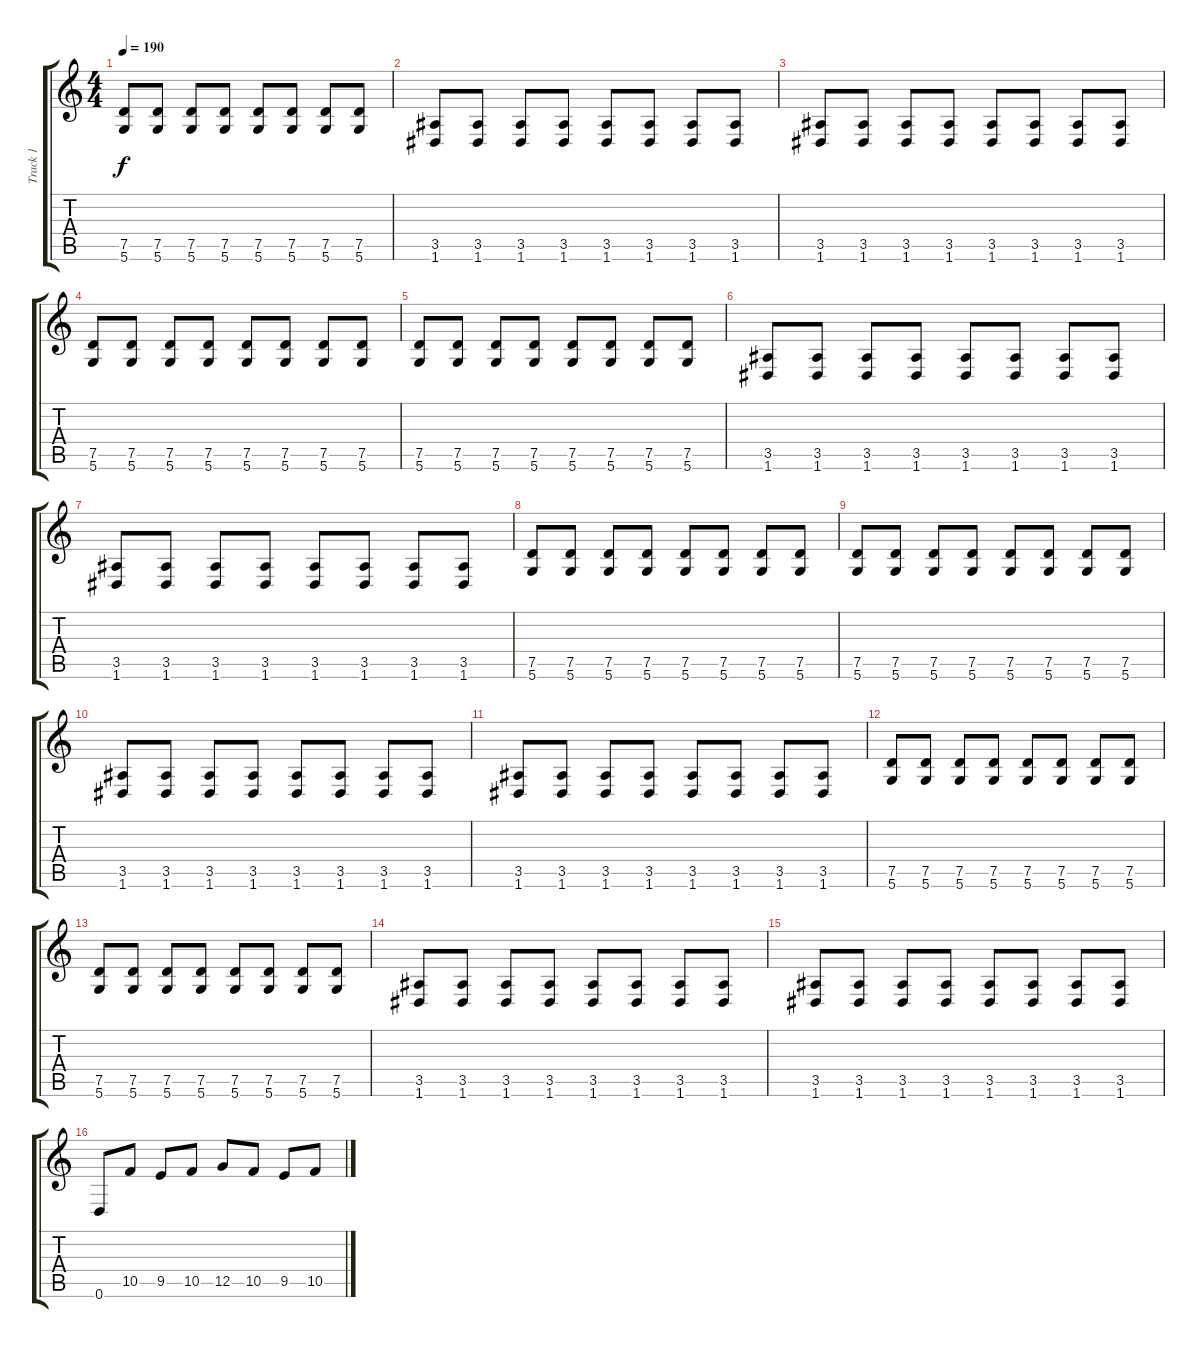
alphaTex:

\track ("Track 1" "Track 1") {instrument distortionguitar}
\staff {score tabs}
\tuning (D4 A3 F3 C3 G2 D2) {hide}
\ts (4 4)
\tempo 190
\clef g2
\ks c
(7.5 5.6).8{dy f} (7.5 5.6).8 (7.5 5.6).8 (7.5 5.6).8 (7.5 5.6).8 (7.5 5.6).8 (7.5 5.6).8 (7.5 5.6).8 |
(3.5 1.6).8 (3.5 1.6).8 (3.5 1.6).8 (3.5 1.6).8 (3.5 1.6).8 (3.5 1.6).8 (3.5 1.6).8 (3.5 1.6).8 |
(3.5 1.6).8 (3.5 1.6).8 (3.5 1.6).8 (3.5 1.6).8 (3.5 1.6).8 (3.5 1.6).8 (3.5 1.6).8 (3.5 1.6).8 |
(7.5 5.6).8 (7.5 5.6).8 (7.5 5.6).8 (7.5 5.6).8 (7.5 5.6).8 (7.5 5.6).8 (7.5 5.6).8 (7.5 5.6).8 |
(7.5 5.6).8 (7.5 5.6).8 (7.5 5.6).8 (7.5 5.6).8 (7.5 5.6).8 (7.5 5.6).8 (7.5 5.6).8 (7.5 5.6).8 |
(3.5 1.6).8 (3.5 1.6).8 (3.5 1.6).8 (3.5 1.6).8 (3.5 1.6).8 (3.5 1.6).8 (3.5 1.6).8 (3.5 1.6).8 |
(3.5 1.6).8 (3.5 1.6).8 (3.5 1.6).8 (3.5 1.6).8 (3.5 1.6).8 (3.5 1.6).8 (3.5 1.6).8 (3.5 1.6).8 |
(7.5 5.6).8 (7.5 5.6).8 (7.5 5.6).8 (7.5 5.6).8 (7.5 5.6).8 (7.5 5.6).8 (7.5 5.6).8 (7.5 5.6).8 |
(7.5 5.6).8 (7.5 5.6).8 (7.5 5.6).8 (7.5 5.6).8 (7.5 5.6).8 (7.5 5.6).8 (7.5 5.6).8 (7.5 5.6).8 |
(3.5 1.6).8 (3.5 1.6).8 (3.5 1.6).8 (3.5 1.6).8 (3.5 1.6).8 (3.5 1.6).8 (3.5 1.6).8 (3.5 1.6).8 |
(3.5 1.6).8 (3.5 1.6).8 (3.5 1.6).8 (3.5 1.6).8 (3.5 1.6).8 (3.5 1.6).8 (3.5 1.6).8 (3.5 1.6).8 |
(7.5 5.6).8 (7.5 5.6).8 (7.5 5.6).8 (7.5 5.6).8 (7.5 5.6).8 (7.5 5.6).8 (7.5 5.6).8 (7.5 5.6).8 |
(7.5 5.6).8 (7.5 5.6).8 (7.5 5.6).8 (7.5 5.6).8 (7.5 5.6).8 (7.5 5.6).8 (7.5 5.6).8 (7.5 5.6).8 |
(3.5 1.6).8 (3.5 1.6).8 (3.5 1.6).8 (3.5 1.6).8 (3.5 1.6).8 (3.5 1.6).8 (3.5 1.6).8 (3.5 1.6).8 |
(3.5 1.6).8 (3.5 1.6).8 (3.5 1.6).8 (3.5 1.6).8 (3.5 1.6).8 (3.5 1.6).8 (3.5 1.6).8 (3.5 1.6).8 |
0.6.8 10.5.8 9.5.8 10.5.8 12.5.8 10.5.8 9.5.8 10.5.8
